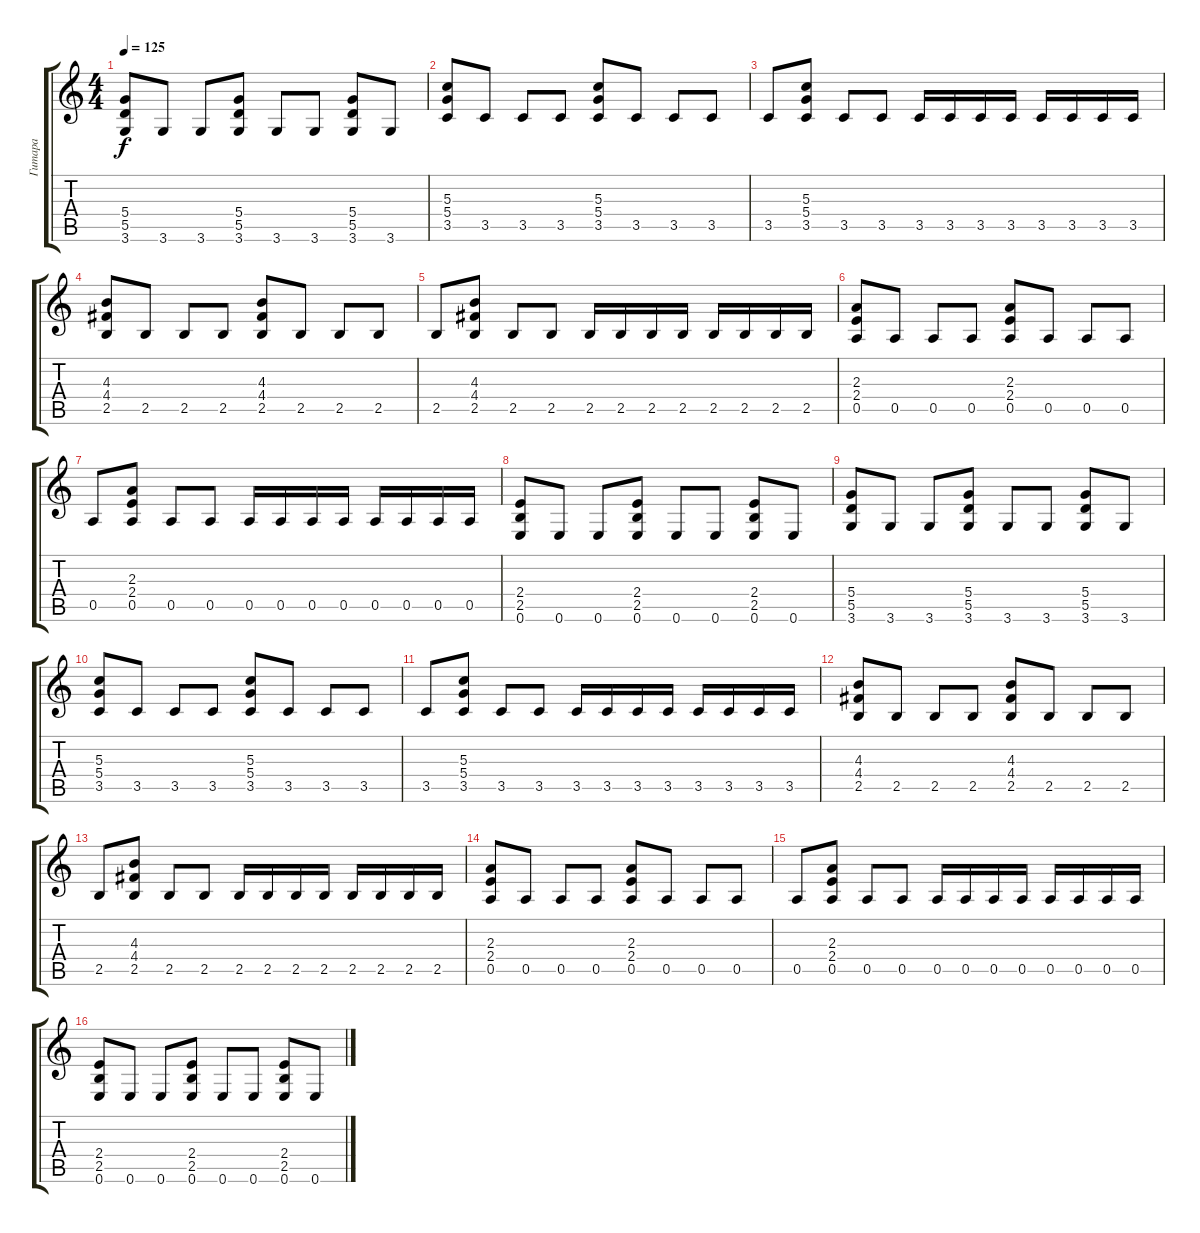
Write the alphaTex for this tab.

\track ("Гитара" "Гитара") {instrument distortionguitar}
\staff {score tabs}
\tuning (E4 B3 G3 D3 A2 E2) {hide}
\ts (4 4)
\tempo 125
\clef g2
\ks c
(5.4 5.5 3.6).8{dy f} 3.6.8 3.6.8 (5.4 5.5 3.6).8 3.6.8 3.6.8 (5.4 5.5 3.6).8 3.6.8 |
(5.3 5.4 3.5).8{volume 10} 3.5.8 3.5.8 3.5.8 (5.3 5.4 3.5).8 3.5.8 3.5.8 3.5.8 |
3.5.8 (5.3 5.4 3.5).8 3.5.8 3.5.8 3.5.16 3.5.16 3.5.16 3.5.16 3.5.16 3.5.16 3.5.16 3.5.16 |
(4.3 4.4 2.5).8 2.5.8 2.5.8 2.5.8 (4.3 4.4 2.5).8 2.5.8 2.5.8 2.5.8 |
2.5.8 (4.3 4.4 2.5).8 2.5.8 2.5.8 2.5.16 2.5.16 2.5.16 2.5.16 2.5.16 2.5.16 2.5.16 2.5.16 |
(2.3 2.4 0.5).8 0.5.8 0.5.8 0.5.8 (2.3 2.4 0.5).8 0.5.8 0.5.8 0.5.8 |
0.5.8 (2.3 2.4 0.5).8 0.5.8 0.5.8 0.5.16 0.5.16 0.5.16 0.5.16 0.5.16 0.5.16 0.5.16 0.5.16 |
(2.4 2.5 0.6).8 0.6.8 0.6.8 (2.4 2.5 0.6).8 0.6.8 0.6.8 (2.4 2.5 0.6).8 0.6.8 |
(5.4 5.5 3.6).8 3.6.8 3.6.8 (5.4 5.5 3.6).8 3.6.8 3.6.8 (5.4 5.5 3.6).8 3.6.8 |
(5.3 5.4 3.5).8{volume 8} 3.5.8 3.5.8 3.5.8 (5.3 5.4 3.5).8 3.5.8 3.5.8 3.5.8 |
3.5.8 (5.3 5.4 3.5).8 3.5.8 3.5.8 3.5.16 3.5.16 3.5.16 3.5.16 3.5.16 3.5.16 3.5.16 3.5.16 |
(4.3 4.4 2.5).8 2.5.8 2.5.8 2.5.8 (4.3 4.4 2.5).8 2.5.8 2.5.8 2.5.8 |
2.5.8 (4.3 4.4 2.5).8 2.5.8 2.5.8 2.5.16 2.5.16 2.5.16 2.5.16 2.5.16 2.5.16 2.5.16 2.5.16 |
(2.3 2.4 0.5).8 0.5.8 0.5.8 0.5.8 (2.3 2.4 0.5).8 0.5.8 0.5.8 0.5.8 |
0.5.8 (2.3 2.4 0.5).8 0.5.8 0.5.8 0.5.16 0.5.16 0.5.16 0.5.16 0.5.16 0.5.16 0.5.16 0.5.16 |
(2.4 2.5 0.6).8 0.6.8 0.6.8 (2.4 2.5 0.6).8 0.6.8 0.6.8 (2.4 2.5 0.6).8 0.6.8
